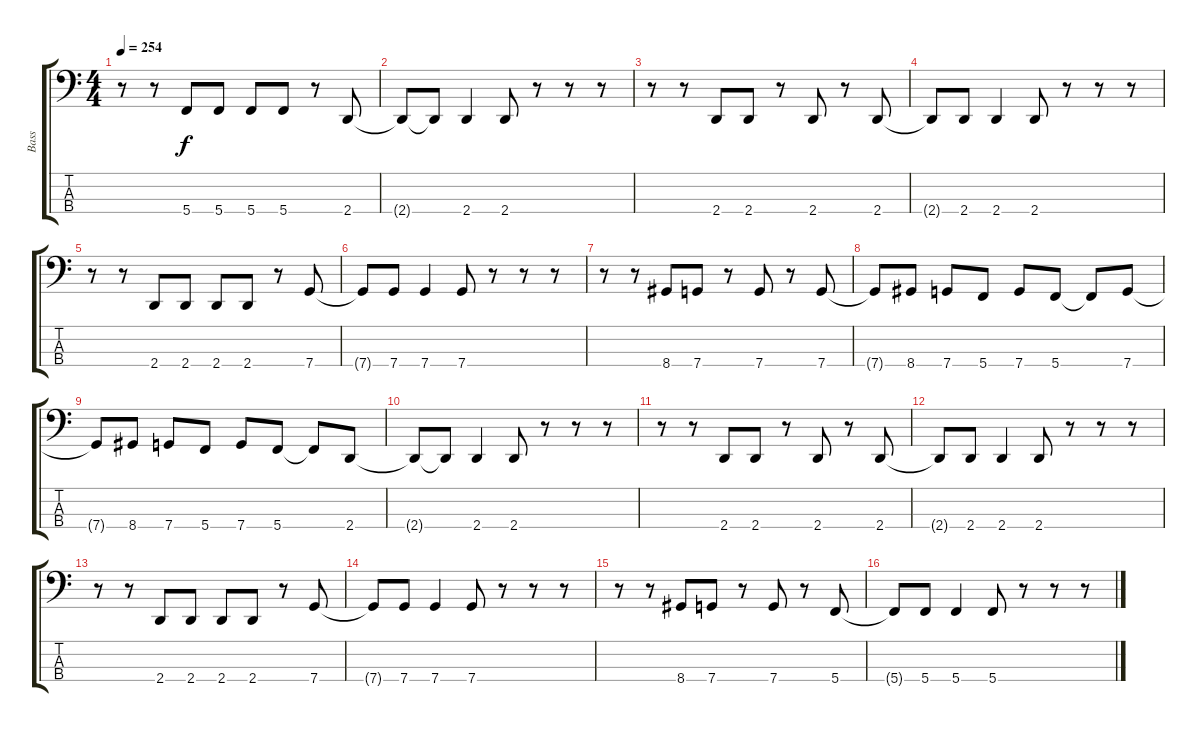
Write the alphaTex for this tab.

\track ("Bass" "Bass") {instrument electricbassfinger}
\staff {score tabs}
\tuning (F2 C2 G1 C1) {hide}
\ts (4 4)
\tempo 254
\clef f4
\ks c
r.8{dy f} r.8 5.4.8 5.4.8 5.4.8 5.4.8 r.8 2.4.8 |
2.4{t}.8 2.4{t}.8 2.4.4 2.4.8 r.8 r.8 r.8 |
r.8 r.8 2.4.8 2.4.8 r.8 2.4.8 r.8 2.4.8 |
2.4{t}.8 2.4.8 2.4.4 2.4.8 r.8 r.8 r.8 |
r.8 r.8 2.4.8 2.4.8 2.4.8 2.4.8 r.8 7.4.8 |
7.4{t}.8 7.4.8 7.4.4 7.4.8 r.8 r.8 r.8 |
r.8 r.8 8.4.8 7.4.8 r.8 7.4.8 r.8 7.4.8 |
7.4{t}.8 8.4.8 7.4.8 5.4.8 7.4.8 5.4.8 5.4{t}.8 7.4.8 |
7.4{t}.8 8.4.8 7.4.8 5.4.8 7.4.8 5.4.8 5.4{t}.8 2.4.8 |
2.4{t}.8 2.4{t}.8 2.4.4 2.4.8 r.8 r.8 r.8 |
r.8 r.8 2.4.8 2.4.8 r.8 2.4.8 r.8 2.4.8 |
2.4{t}.8 2.4.8 2.4.4 2.4.8 r.8 r.8 r.8 |
r.8 r.8 2.4.8 2.4.8 2.4.8 2.4.8 r.8 7.4.8 |
7.4{t}.8 7.4.8 7.4.4 7.4.8 r.8 r.8 r.8 |
r.8 r.8 8.4.8 7.4.8 r.8 7.4.8 r.8 5.4.8 |
5.4{t}.8 5.4.8 5.4.4 5.4.8 r.8 r.8 r.8
